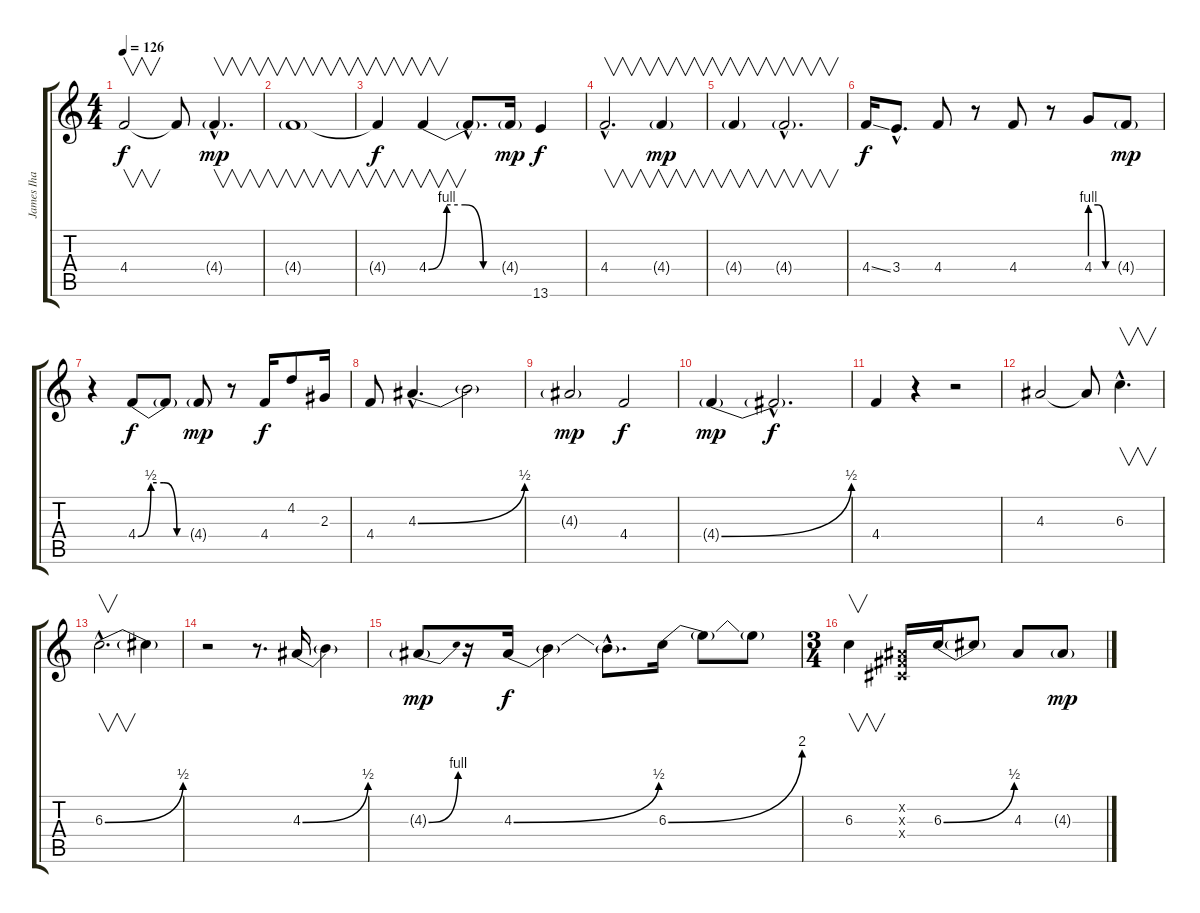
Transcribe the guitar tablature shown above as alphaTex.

\track ("James Iha" "James Iha") {instrument overdrivenguitar}
\staff {score tabs}
\tuning (Eb4 Bb3 Gb3 Db3 Ab2 Eb2) {hide}
\ts (4 4)
\tempo 126
\clef g2
\ks c
4.4.2{v dy f} 4.4{t}.8 4.4{g hac}.4{v d dy mp} |
4.4{g}.1{v} |
4.4{t}.4{v dy f} 4.4{be (custom 0 0 15 4 30 4 45 0 60 0)}.4{v} 4.4{hac t}.8{d} 4.4{g}.16{dy mp} 13.6.4{dy f} |
4.4{hac}.2{v d} 4.4{g}.4{v dy mp} |
4.4{g}.4{v} 4.4{g hac}.2{v d} |
4.4{ss}.16{dy f} 3.4{hac}.8{d} 4.4.8 r.8 4.4.8 r.8 4.4{be (custom 0 4 20 4 40 0 60 0)}.8 4.4{g}.8{dy mp} |
r.4 4.4{be (custom 0 0 15 2 30 2 45 0 60 0)}.8{dy f} 4.4{t}.8 4.4{g}.8{dy mp} r.8 4.4.16{dy f} 4.2.8 2.3.16 |
4.4.8 4.3{be (bend 0 0 60 2) hac}.4{d} 4.3{t}.2 |
4.3{g}.2{dy mp} 4.4.2{dy f} |
4.4{be (bend 0 0 60 2) g}.4{dy mp} 4.4{hac t}.2{d dy f} |
4.4.4 r.4 r.2 |
4.3.2 4.3{t}.8 6.3{hac}.4{v d} |
6.3{be (bend 0 0 60 2) hac}.2{v d} 6.3{t}.4 |
r.2 r.8{d} 4.3{be (bend 0 0 60 2)}.16 4.3{t}.4 |
4.3{be (bend 0 0 60 4) g}.8{dy mp} r.16 4.3{be (bend 0 0 60 2)}.16{dy f} 4.3{t}.4 4.3{hac t}.8{d} 6.3{be (bend 0 0 60 8)}.16 6.3{t}.8 6.3{t}.8 |
\ts (3 4)
6.3.4{v} (0.2{x} 0.3{x} 0.4{x}).16 6.3{be (bend 0 0 60 2)}.16 6.3{t}.8 4.3.8 4.3{g}.8{dy mp}
